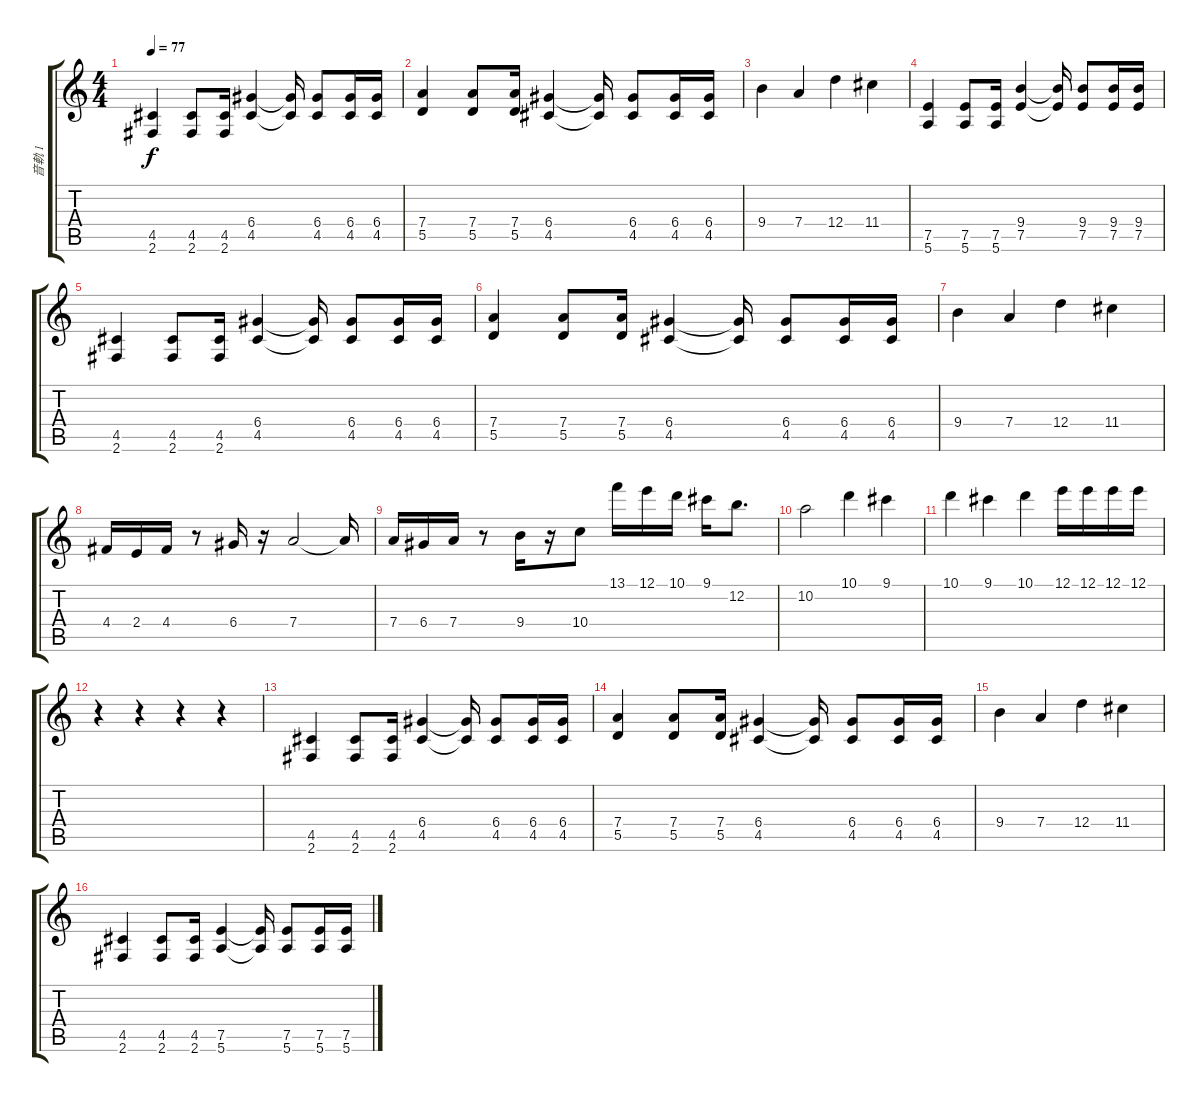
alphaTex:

\track ("音軌 1" "音軌 1") {instrument electricguitarjazz}
\staff {score tabs}
\tuning (E4 B3 G3 D3 A2 E2) {hide}
\ts (4 4)
\tempo 77
\clef g2
\ks c
(4.5 2.6).4{dy f} (4.5 2.6).8 (4.5 2.6).16 (6.4 4.5).4 (6.4{t} 4.5{t}).16 (6.4 4.5).8 (6.4 4.5).16 (6.4 4.5).16 |
(7.4 5.5).4 (7.4 5.5).8 (7.4 5.5).16 (6.4 4.5).4 (6.4{t} 4.5{t}).16 (6.4 4.5).8 (6.4 4.5).16 (6.4 4.5).16 |
9.4.4 7.4.4 12.4.4 11.4.4 |
(7.5 5.6).4 (7.5 5.6).8 (7.5 5.6).16 (9.4 7.5).4 (9.4{t} 7.5{t}).16 (9.4 7.5).8 (9.4 7.5).16 (9.4 7.5).16 |
(4.5 2.6).4 (4.5 2.6).8 (4.5 2.6).16 (6.4 4.5).4 (6.4{t} 4.5{t}).16 (6.4 4.5).8 (6.4 4.5).16 (6.4 4.5).16 |
(7.4 5.5).4 (7.4 5.5).8 (7.4 5.5).16 (6.4 4.5).4 (6.4{t} 4.5{t}).16 (6.4 4.5).8 (6.4 4.5).16 (6.4 4.5).16 |
9.4.4 7.4.4 12.4.4 11.4.4 |
4.4.16 2.4.16 4.4.16 r.8 6.4.16 r.16 7.4.2 7.4{t}.16 |
7.4.16 6.4.16 7.4.16 r.8 9.4.16 r.16 10.4.8 13.1.16 12.1.16 10.1.16 9.1.16 12.2.8{d} |
10.2.2 10.1.4 9.1.4 |
10.1.4 9.1.4 10.1.4 12.1.16 12.1.16 12.1.16 12.1.16 |
r.4 r.4 r.4 r.4 |
(4.5 2.6).4 (4.5 2.6).8 (4.5 2.6).16 (6.4 4.5).4 (6.4{t} 4.5{t}).16 (6.4 4.5).8 (6.4 4.5).16 (6.4 4.5).16 |
(7.4 5.5).4 (7.4 5.5).8 (7.4 5.5).16 (6.4 4.5).4 (6.4{t} 4.5{t}).16 (6.4 4.5).8 (6.4 4.5).16 (6.4 4.5).16 |
9.4.4 7.4.4 12.4.4 11.4.4 |
(4.5 2.6).4 (4.5 2.6).8 (4.5 2.6).16 (7.5 5.6).4 (7.5{t} 5.6{t}).16 (7.5 5.6).8 (7.5 5.6).16 (7.5 5.6).16
